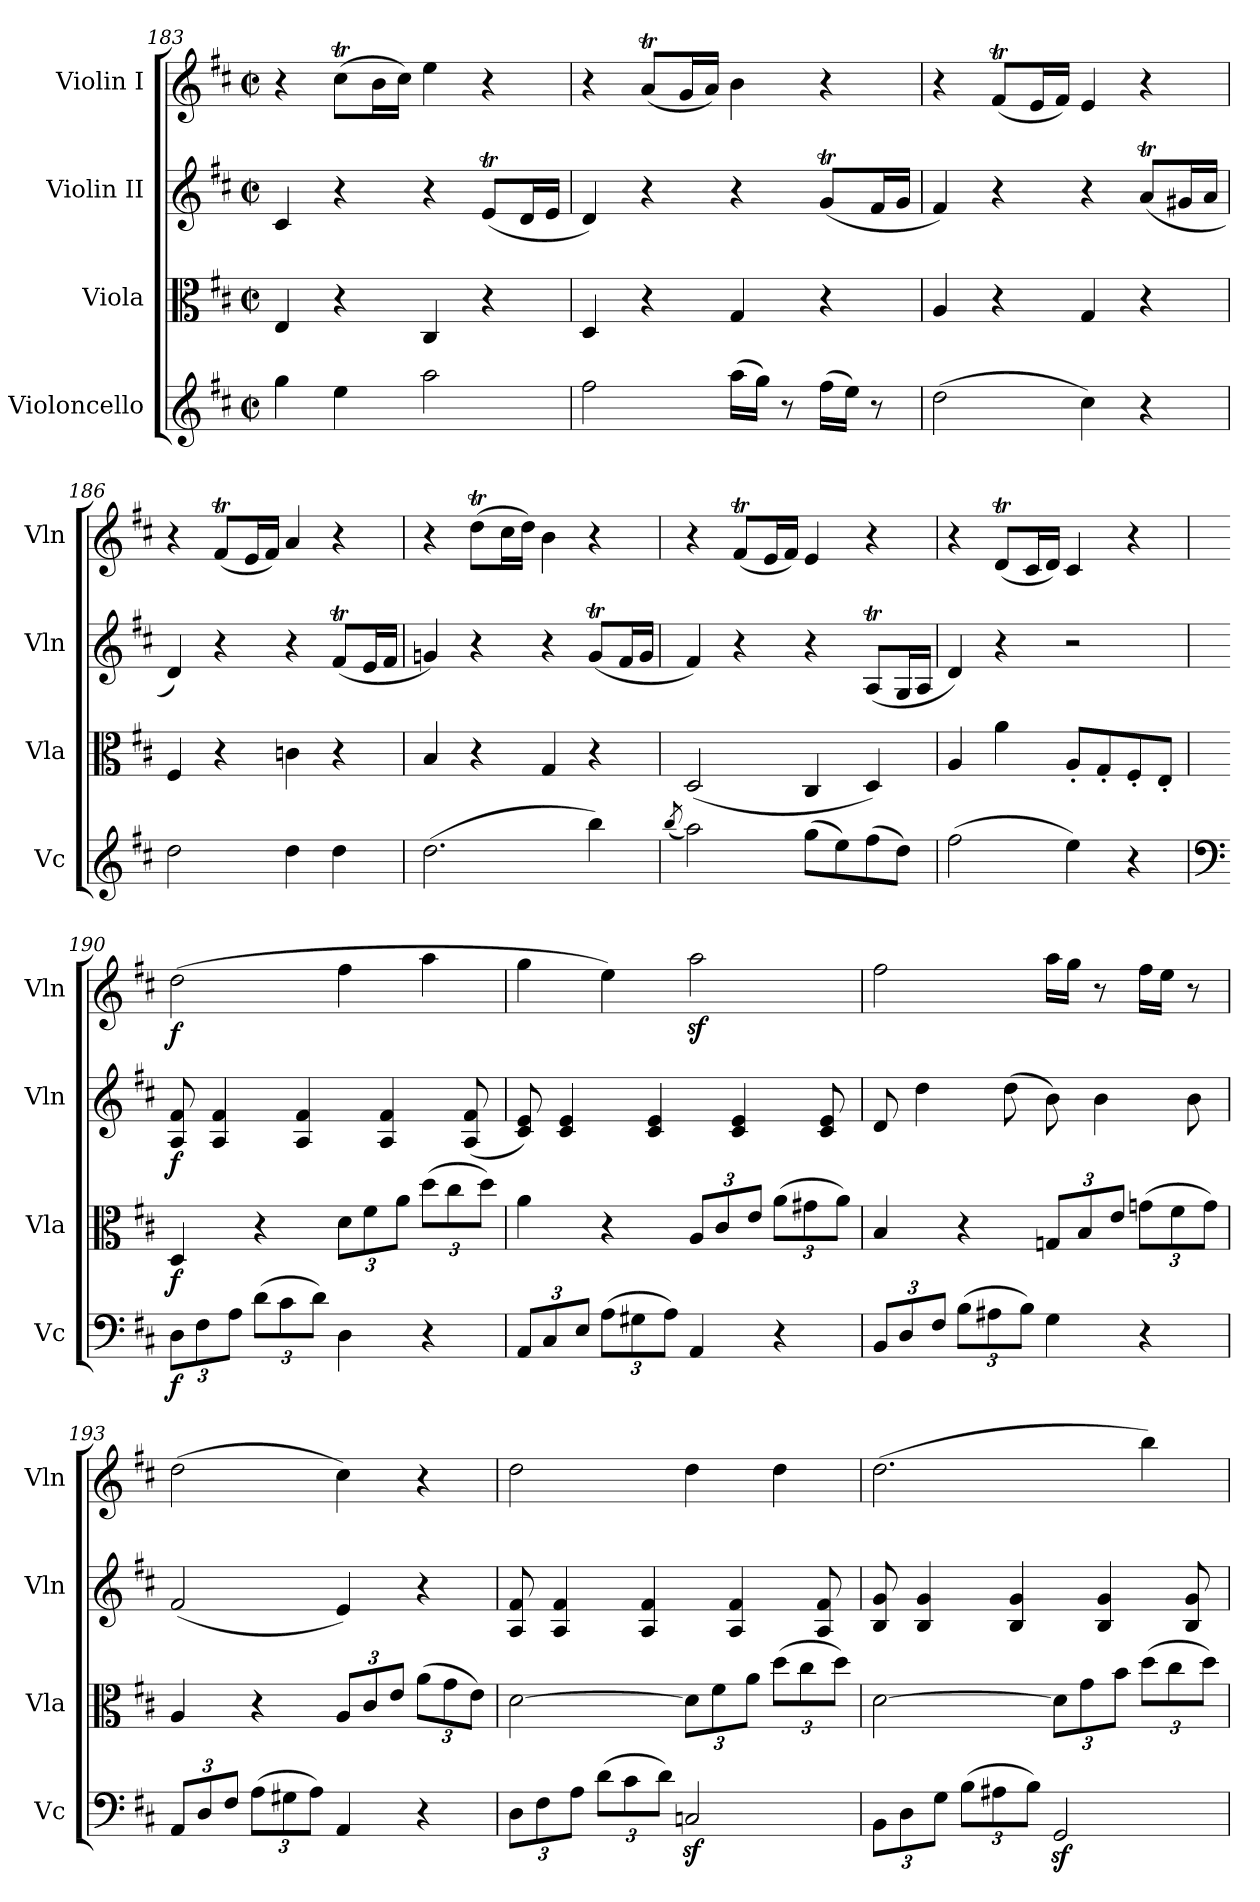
**kern	**dynam	**kern	**dynam	**kern	**dynam	**kern	**dynam
*part4	*part4	*part3	*part3	*part2	*part2	*part1	*part1
*staff4	*staff4	*staff3	*staff3	*staff2	*staff2	*staff1	*staff1
*I"Violoncello	*	*I"Viola	*	*I"Violin II	*	*I"Violin I	*
*I'Vc	*	*I'Vla	*	*I'Vln	*	*I'Vln	*
*clefG2	*	*clefC3	*	*clefG2	*	*clefG2	*
*k[f#c#]	*	*k[f#c#]	*	*k[f#c#]	*	*k[f#c#]	*
*M2/2	*	*M2/2	*	*M2/2	*	*M2/2	*
*met(c|)	*	*met(c|)	*	*met(c|)	*	*met(c|)	*
=183	=183	=183	=183	=183	=183	=183	=183
4gg\	.	4E/	.	4c#/	.	4r	.
4ee\	.	4r	.	4r	.	(>8cc#t\L	.
.	.	.	.	.	.	16b\L	.
.	.	.	.	.	.	16cc#\JJ)	.
!	!LO:DY:b	!	!	!	!	!	!
!	!LO:DY:n=1:b	!	!	!	!	!	!
2aa\	fp other-dynamics	4C#/	.	4r	.	4ee\	.
.	.	4r	.	(<8eT/L	.	4r	.
.	.	.	.	16d/L	.	.	.
.	.	.	.	16e/JJ	.	.	.
=184	=184	=184	=184	=184	=184	=184	=184
2ff#\	.	4D/	.	4d/)	.	4r	.
.	.	4r	.	4r	.	(<8aT/L	.
.	.	.	.	.	.	16g/L	.
.	.	.	.	.	.	16a/JJ)	.
(>16aa\LL	.	4G/	.	4r	.	4b\	.
16gg\JJ)	.	.	.	.	.	.	.
8r	.	.	.	.	.	.	.
(>16ff#\LL	.	4r	.	(<8gT/L	.	4r	.
16ee\JJ)	.	.	.	.	.	.	.
8r	.	.	.	16f#/L	.	.	.
.	.	.	.	16g/JJ	.	.	.
=185	=185	=185	=185	=185	=185	=185	=185
(>2dd\	.	4A/	.	4f#/)	.	4r	.
.	.	4r	.	4r	.	(<8f#t/L	.
.	.	.	.	.	.	16e/L	.
.	.	.	.	.	.	16f#/JJ)	.
4cc#\)	.	4G/	.	4r	.	4e/	.
4r	.	4r	.	(<8aT/L	.	4r	.
.	.	.	.	16g#X/L	.	.	.
.	.	.	.	16a/JJ	.	.	.
!!LO:LB:g=z
=186	=186	=186	=186	=186	=186	=186	=186
2dd\	.	4F#/	.	4d/)	.	4r	.
.	.	4r	.	4r	.	(<8f#t/L	.
.	.	.	.	.	.	16e/L	.
.	.	.	.	.	.	16f#/JJ)	.
4dd\	.	4cn\	.	4r	.	4a/	.
4dd\	.	4r	.	(<8f#t/L	.	4r	.
.	.	.	.	16e/L	.	.	.
.	.	.	.	16f#/JJ	.	.	.
=187	=187	=187	=187	=187	=187	=187	=187
(>2.dd\	.	4B/	.	4gn/)	.	4r	.
.	.	4r	.	4r	.	(>8ddT\L	.
.	.	.	.	.	.	16cc#\L	.
.	.	.	.	.	.	16dd\JJ)	.
.	.	4G/	.	4r	.	4b\	.
4bb\)	.	4r	.	(<8gT/L	.	4r	.
.	.	.	.	16f#/L	.	.	.
.	.	.	.	16g/JJ	.	.	.
=188	=188	=188	=188	=188	=188	=188	=188
(<8qbb/	.	.	.	.	.	.	.
2aa\)	.	(<2D/	.	4f#/)	.	4r	.
.	.	.	.	4r	.	(<8f#t/L	.
.	.	.	.	.	.	16e/L	.
.	.	.	.	.	.	16f#/JJ)	.
(>8gg\L	.	4C#/	.	4r	.	4e/	.
8ee\)	.	.	.	.	.	.	.
(>8ff#\	.	4D/)	.	(<8AT/L	.	4r	.
8dd\J)	.	.	.	16G/L	.	.	.
.	.	.	.	16A/JJ	.	.	.
=189	=189	=189	=189	=189	=189	=189	=189
(>2ff#\	.	4A/	.	4d/)	.	4r	.
.	.	4a\	.	4r	.	(<8dT/L	.
.	.	.	.	.	.	16c#/L	.
.	.	.	.	.	.	16d/JJ)	.
4ee\)	.	8A'/L	.	2r	.	4c#/	.
.	.	8G'/	.	.	.	.	.
4r	.	8F#'/	.	.	.	4r	.
.	.	8E'/J	.	.	.	.	.
!!LO:LB:g=z
=190	=190	=190	=190	=190	=190	=190	=190
*clefF4	*	*	*	*	*	*	*
*Xbrackettup	*	*	*	*	*	*	*
!	!LO:DY:b	!	!LO:DY:b	!	!LO:DY:b	!	!LO:DY:b
12D\L	f	4D/	f	8A/ 8f#/	f	(>2dd\	f
12F#\	.	.	.	.	.	.	.
.	.	.	.	4A/ 4f#/	.	.	.
12A\J	.	.	.	.	.	.	.
(>12d\L	.	4r	.	.	.	.	.
12c#\	.	.	.	.	.	.	.
.	.	.	.	4A/ 4f#/	.	.	.
12d\J)	.	.	.	.	.	.	.
*	*	*Xbrackettup	*	*	*	*	*
4D\	.	12d\L	.	.	.	4ff#\	.
.	.	12f#\	.	.	.	.	.
.	.	.	.	4A/ 4f#/	.	.	.
.	.	12a\J	.	.	.	.	.
4r	.	(>12dd\L	.	.	.	4aa\	.
.	.	12cc#\	.	.	.	.	.
.	.	.	.	(<8A/ 8f#/	.	.	.
.	.	12dd\J)	.	.	.	.	.
=191	=191	=191	=191	=191	=191	=191	=191
12AA/L	.	4a\	.	8c#/ 8e/)	.	4gg\	.
12C#/	.	.	.	.	.	.	.
.	.	.	.	4c#/ 4e/	.	.	.
12E/J	.	.	.	.	.	.	.
(>12A\L	.	4r	.	.	.	4ee\)	.
12G#X\	.	.	.	.	.	.	.
.	.	.	.	4c#/ 4e/	.	.	.
12A\J)	.	.	.	.	.	.	.
4AA/	.	12A/L	.	.	.	2aaz<\	.
.	.	12c#/	.	.	.	.	.
.	.	.	.	4c#/ 4e/	.	.	.
.	.	12e/J	.	.	.	.	.
4r	.	(>12a\L	.	.	.	.	.
.	.	12g#X\	.	.	.	.	.
.	.	.	.	8c#/ 8e/	.	.	.
.	.	12a\J)	.	.	.	.	.
!!LO:PB:g=z
=192	=192	=192	=192	=192	=192	=192	=192
12BB/L	.	4B/	.	8d/	.	2ff#\	.
12D/	.	.	.	.	.	.	.
.	.	.	.	4dd\	.	.	.
12F#/J	.	.	.	.	.	.	.
(>12B\L	.	4r	.	.	.	.	.
12A#X\	.	.	.	.	.	.	.
.	.	.	.	(>8dd\	.	.	.
12B\J)	.	.	.	.	.	.	.
4G\	.	12Gn/L	.	8b\)	.	16aa\LL	.
.	.	.	.	.	.	16gg\JJ	.
.	.	12B/	.	.	.	.	.
.	.	.	.	4b\	.	8r	.
.	.	12e/J	.	.	.	.	.
4r	.	(>12gn\L	.	.	.	16ff#\LL	.
.	.	.	.	.	.	16ee\JJ	.
.	.	12f#\	.	.	.	.	.
.	.	.	.	8b\	.	8r	.
.	.	12g\J)	.	.	.	.	.
=193	=193	=193	=193	=193	=193	=193	=193
12AA/L	.	4A/	.	(<2f#/	.	(>2dd\	.
12D/	.	.	.	.	.	.	.
12F#/J	.	.	.	.	.	.	.
(>12A\L	.	4r	.	.	.	.	.
12G#X\	.	.	.	.	.	.	.
12A\J)	.	.	.	.	.	.	.
4AA/	.	12A/L	.	4e/)	.	4cc#\)	.
.	.	12c#/	.	.	.	.	.
.	.	12e/J	.	.	.	.	.
4r	.	(>12a\L	.	4r	.	4r	.
.	.	12g\	.	.	.	.	.
.	.	12e\J)	.	.	.	.	.
!!LO:LB:g=z
=194	=194	=194	=194	=194	=194	=194	=194
12D\L	.	[2d\	.	8A/ 8f#/	.	2dd\	.
12F#\	.	.	.	.	.	.	.
.	.	.	.	4A/ 4f#/	.	.	.
12A\J	.	.	.	.	.	.	.
(>12d\L	.	.	.	.	.	.	.
12c#\	.	.	.	.	.	.	.
.	.	.	.	4A/ 4f#/	.	.	.
12d\J)	.	.	.	.	.	.	.
2Cnz</	.	12d\L]	.	.	.	4dd\	.
.	.	12f#\	.	.	.	.	.
.	.	.	.	4A/ 4f#/	.	.	.
.	.	12a\J	.	.	.	.	.
.	.	(>12dd\L	.	.	.	4dd\	.
.	.	12cc#\	.	.	.	.	.
.	.	.	.	8A/ 8f#/	.	.	.
.	.	12dd\J)	.	.	.	.	.
=195	=195	=195	=195	=195	=195	=195	=195
12BB\L	.	[2d\	.	8B/ 8g/	.	(>2.dd\	.
12D\	.	.	.	.	.	.	.
.	.	.	.	4B/ 4g/	.	.	.
12G\J	.	.	.	.	.	.	.
(>12B\L	.	.	.	.	.	.	.
12A#X\	.	.	.	.	.	.	.
.	.	.	.	4B/ 4g/	.	.	.
12B\J)	.	.	.	.	.	.	.
2GGz</	.	12d\L]	.	.	.	.	.
.	.	12g\	.	.	.	.	.
.	.	.	.	4B/ 4g/	.	.	.
.	.	12b\J	.	.	.	.	.
.	.	(>12dd\L	.	.	.	4bb\)	.
.	.	12cc#\	.	.	.	.	.
.	.	.	.	8B/ 8g/	.	.	.
.	.	12dd\J)	.	.	.	.	.
=	=	=	=	=	=	=	=
*-	*-	*-	*-	*-	*-	*-	*-
